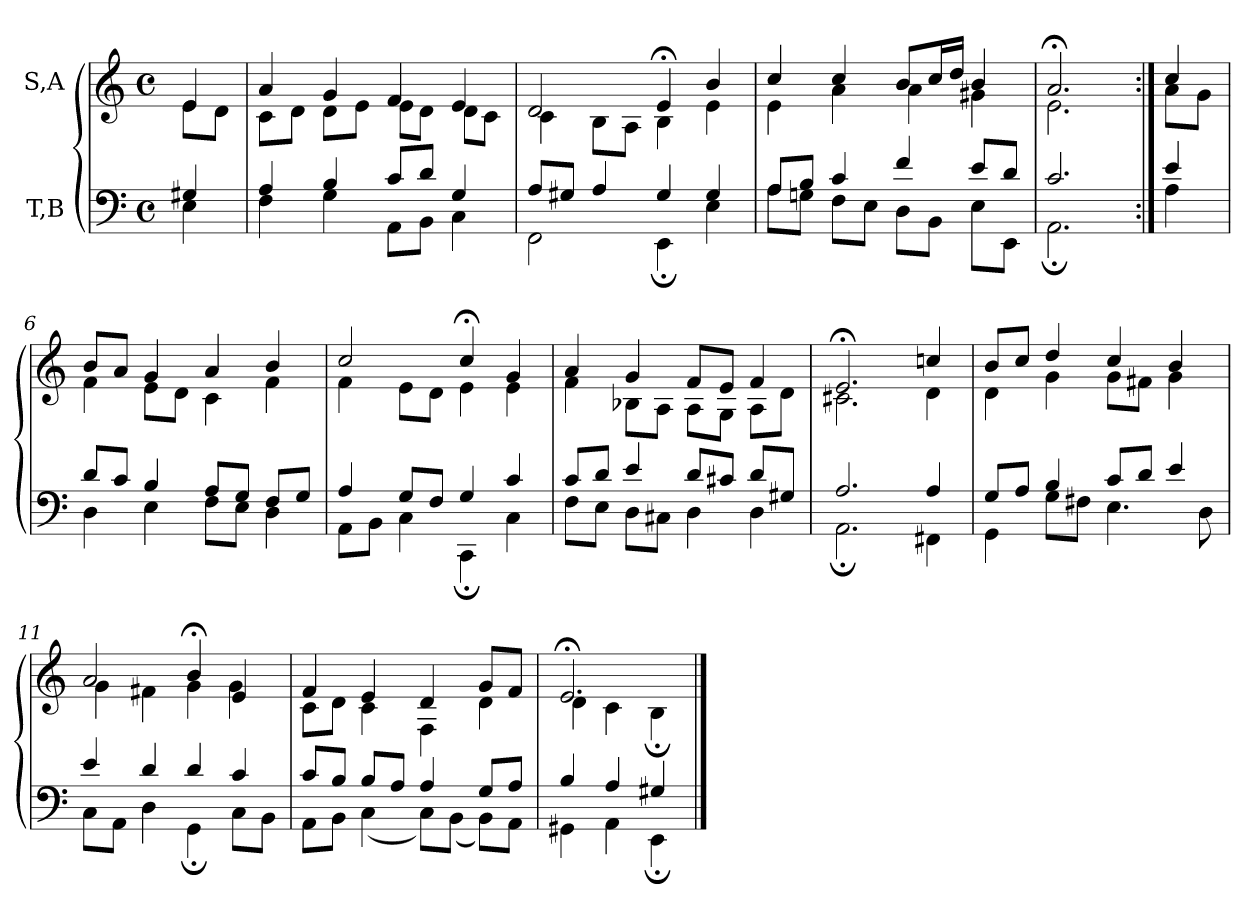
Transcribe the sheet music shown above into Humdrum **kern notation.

**kern	**kern
*part2	*part1
*staff2	*staff1
*I"T,B	*I"S,A
*clefF4	*clefG2
*k[]	*k[]
*M4/4	*M4/4
*met(c)	*met(c)
=	=
*^	*^
4G#X	4E	4e	8eL
.	.	.	8dJ
=1	=1	=1	=1
4A	4F	4a	8cL
.	.	.	8dJ
4B	4G	4g	8dL
.	.	.	8eJ
8cL	8AAL	4f	8eL
8dJ	8BBJ	.	8dJ
4G	4C	4e	8dL
.	.	.	8cJ
=2	=2	=2	=2
8AL	2FF	2d	4c
8G#XJ	.	.	.
4A	.	.	8BL
.	.	.	8AJ
4G#	4EE;	4e;<	4B
4G#	4E	4b	4e
=3	=3	=3	=3
8AL	8AL	4cc	4e
8BJ	8GnJ	.	.
4c	8FL	4cc	4a
.	8EJ	.	.
4f	8DL	8bL	4a
.	8BBJ	16ccL	.
.	.	16ddJJ	.
8eL	8EL	4b	4g#X
8dJ	8EEJ	.	.
=1550	=1550	=1550	=1550
2.c	2.AA;	2.a;<	2.e
=1551:|!	=1551:|!	=1551:|!	=1551:|!
4e	4A	4cc	8aL
.	.	.	8gJ
=6	=6	=6	=6
8dL	4D	8bL	4f
8cJ	.	8aJ	.
4B	4E	4g	8eL
.	.	.	8dJ
8AL	8FL	4a	4c
8GJ	8EJ	.	.
8FL	4D	4b	4f
8GJ	.	.	.
=7	=7	=7	=7
4A	8AAL	2cc	4f
.	8BBJ	.	.
8GL	4C	.	8eL
8FJ	.	.	8dJ
4G	4CC;	4cc;<	4e
4c	4C	4g	4e
=8	=8	=8	=8
8cL	8FL	4a	4f
8dJ	8EJ	.	.
4e	8DL	4g	8B-XL
.	8C#XJ	.	8AJ
8dL	4D	8fL	8AL
8c#XJ	.	8eJ	8GJ
8dL	4D	4f	8AL
8G#XJ	.	.	8dJ
=9	=9	=9	=9
2.A	2.AA;	2.e;<	2.c#X
4A	4FF#X	4ccn	4d
=10	=10	=10	=10
8GL	4GG	8bL	4d
8AJ	.	8ccJ	.
4B	8GL	4dd	4g
.	8F#XJ	.	.
8cL	4.E	4cc	8gL
8dJ	.	.	8f#XJ
4e	.	4b	4g
.	8D	.	.
=11	=11	=11	=11
4e	8CL	2a	4g
.	8AAJ	.	.
4d	4D	.	4f#X
4d	4GG;	4b;<	4g
4c	8CL	4e	4g
.	8BBJ	.	.
=12	=12	=12	=12
8cL	8AAL	4f	8cL
8BJ	8BBJ	.	8dJ
8BL	(<4C	4e	4c
8AJ	.	.	.
4A	8CL)	4d	4F
.	(<8BBJ	.	.
8GL	8BBL)	8gL	4d
8AJ	8AAJ	8fJ	.
=1559	=1559	=1559	=1559
4B	4GG#X	2.e;<	4d
4A	4AA	.	4c
4G#X	4EE;	.	4B;
*v	*v	*	*
*	*v	*v
==	==
*-	*-
